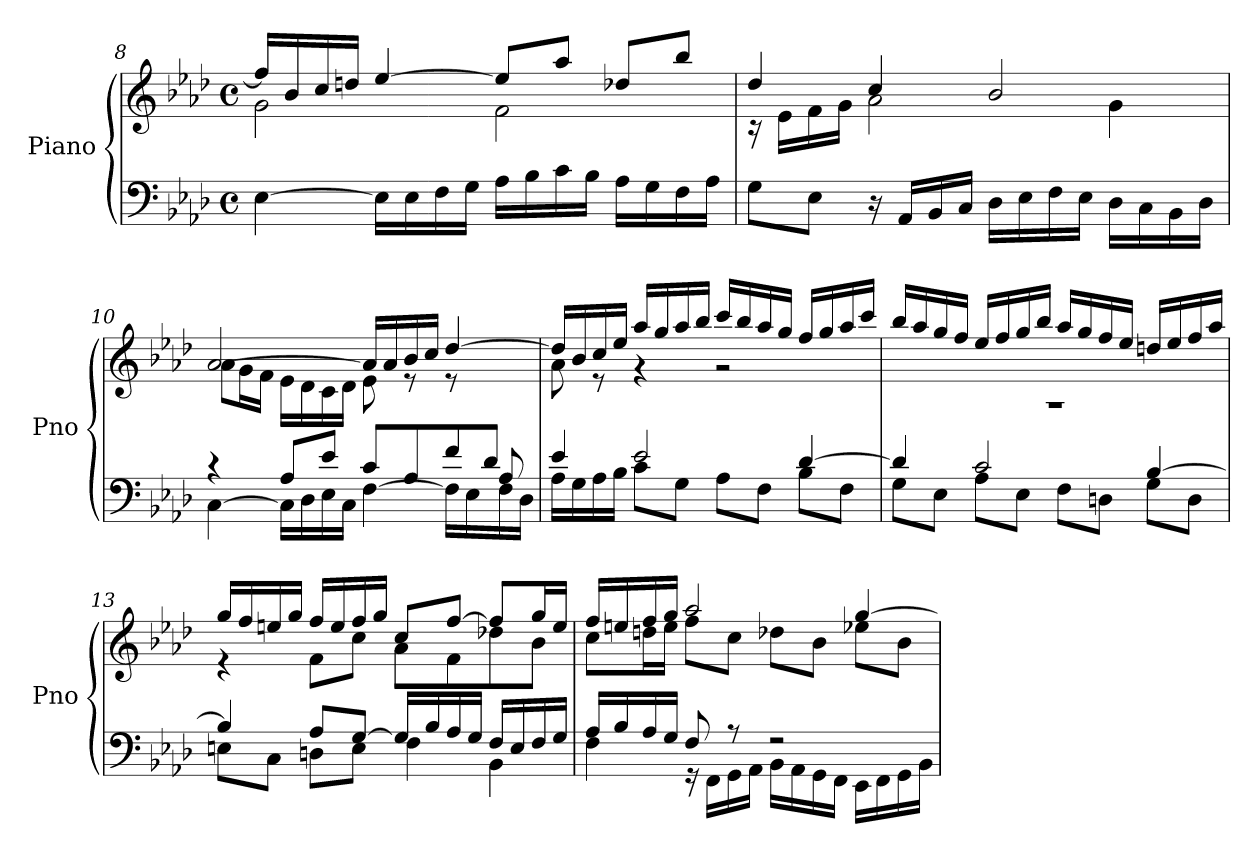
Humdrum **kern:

**kern	**kern
*part1	*part1
*staff2	*staff1
*I"Piano	*
*I'Pno	*
*clefF4	*clefG2
*k[b-e-a-d-]	*k[b-e-a-d-]
*M4/4	*M4/4
*met(c)	*met(c)
=8	=8
*	*^
[4E-\	16ff/LL]	2g\
.	16b-/	.
.	16cc/	.
.	16ddn/JJ	.
16E-\LL]	[4ee-/	.
16E-\	.	.
16F\	.	.
16G\JJ	.	.
16A-\LL	8ee-/L]	2f\
16B-\	.	.
16c\	8aa-/J	.
16B-\JJ	.	.
16A-\LL	8dd-X/L	.
16G\	.	.
16F\	8bb-/J	.
16A-\JJ	.	.
!!LO:LB:g=z	!!
=9	=9	=9
8G\L	4dd-/	16r
.	.	16e-\LL
8E-\J	.	16f\
.	.	16g\JJ
16r	4cc/	2a-\
16AA-/LL	.	.
16BB-/	.	.
16C/JJ	.	.
16D-\LL	2b-/	.
16E-\	.	.
16F\	.	.
16E-\JJ	.	.
16D-\LL	.	4g\
16C\	.	.
16BB-\	.	.
16D-\JJ	.	.
!!LO:PB:g=z	!!
=10	=10	=10
*^	*	*
*	*^	*	*
2..ryy	4r	[4C\	[2a-/	8a-\L
.	.	.	.	16g\L
.	.	.	.	16f\JJ
.	8A-/L	16C\LL]	.	16e-\LL
.	.	16D-\	.	16d-\
.	8e-/J	16E-\	.	16c\
.	.	16C\JJ	.	16d-\JJ
.	8c/L	[4F\	16a-/LL]	8e-\
.	.	.	16a-/	.
.	8A-/	.	16b-/	8r
.	.	.	16cc/JJ	.
.	8f/	16F\LL]	[4dd-/	8r
.	.	16E-\	.	.
8A-/	8d-/J	16F\	.	8ryy
.	.	16D-\JJ	.	.
*	*v	*v	*	*
=11	=11	=11	=11
4e-/	16A-\LL	16dd-/LL]	8a-\
.	16G\	16b-/	.
.	16A-\	16cc/	8r
.	16B-\JJ	16ee-/JJ	.
2e-/	8c\L	16aa-/LL	4r
.	.	16gg/	.
.	8G\J	16aa-/	.
.	.	16bb-/JJ	.
.	8A-\L	16ccc/LL	2r
.	.	16bb-/	.
.	8F\J	16aa-/	.
.	.	16gg/JJ	.
[4d-/	8B-\L	16ff/LL	.
.	.	16gg/	.
.	8F\J	16aa-/	.
.	.	16ccc/JJ	.
!!LO:PB:g=z	!!
=12	=12	=12	=12
4d-/]	8G\L	1rA	16bb-/LL
.	.	.	16aa-/
.	8E-\J	.	16gg/
.	.	.	16ff/JJ
2c/	8A-\L	.	16ee-/LL
.	.	.	16ff/
.	8E-\J	.	16gg/
.	.	.	16bb-/JJ
.	8F\L	.	16aa-/LL
.	.	.	16gg/
.	8Dn\J	.	16ff/
.	.	.	16ee-/JJ
[4B-/	8G\L	.	16ddn/LL
.	.	.	16ee-/
.	8D\J	.	16ff/
.	.	.	16aa-/JJ
!!LO:LB:g=z	!!
=13	=13	=13	=13
4B-/]	8En\L	16gg/LL	4r
.	.	16ff/	.
.	8C\J	16een/	.
.	.	16gg/JJ	.
8A-/L	8Dn\L	16ff/LL	8f\L
.	.	16ee/	.
[8G/J	8E\J	16ff/	8cc\J
.	.	16gg/JJ	.
16G/LL]	4F\	8cc/L	8a-\L
16B-/	.	.	.
16A-/	.	[8ff/J	8f\
16G/JJ	.	.	.
16F/LL	4BB-\	8ff/L]	8dd-X\
16E/	.	.	.
16F/	.	16gg/L	8b-\J
16G/JJ	.	16ee/JJ	.
=14	=14	=14	=14
16A-/LL	4F\	16ff/LL	8cc\L
16B-/	.	16een/	.
16A-/	.	16ff/	16ddn\L
16G/JJ	.	16gg/JJ	16ee\JJ
8F/	16r	2aa-/	8ff\L
.	16FF\LL	.	.
8r	16GG\	.	8cc\J
.	16AA-\JJ	.	.
2r	16BB-\LL	.	8dd-X\L
.	16AA-\	.	.
.	16GG\	.	8b-\J
.	16FF\JJ	.	.
.	16EE-\LL	[4gg/	8ee-X\L
.	16FF\	.	.
.	16GG\	.	8b-\J
.	16BB-\JJ	.	.
*v	*v	*	*
*	*v	*v
=	=
*-	*-
